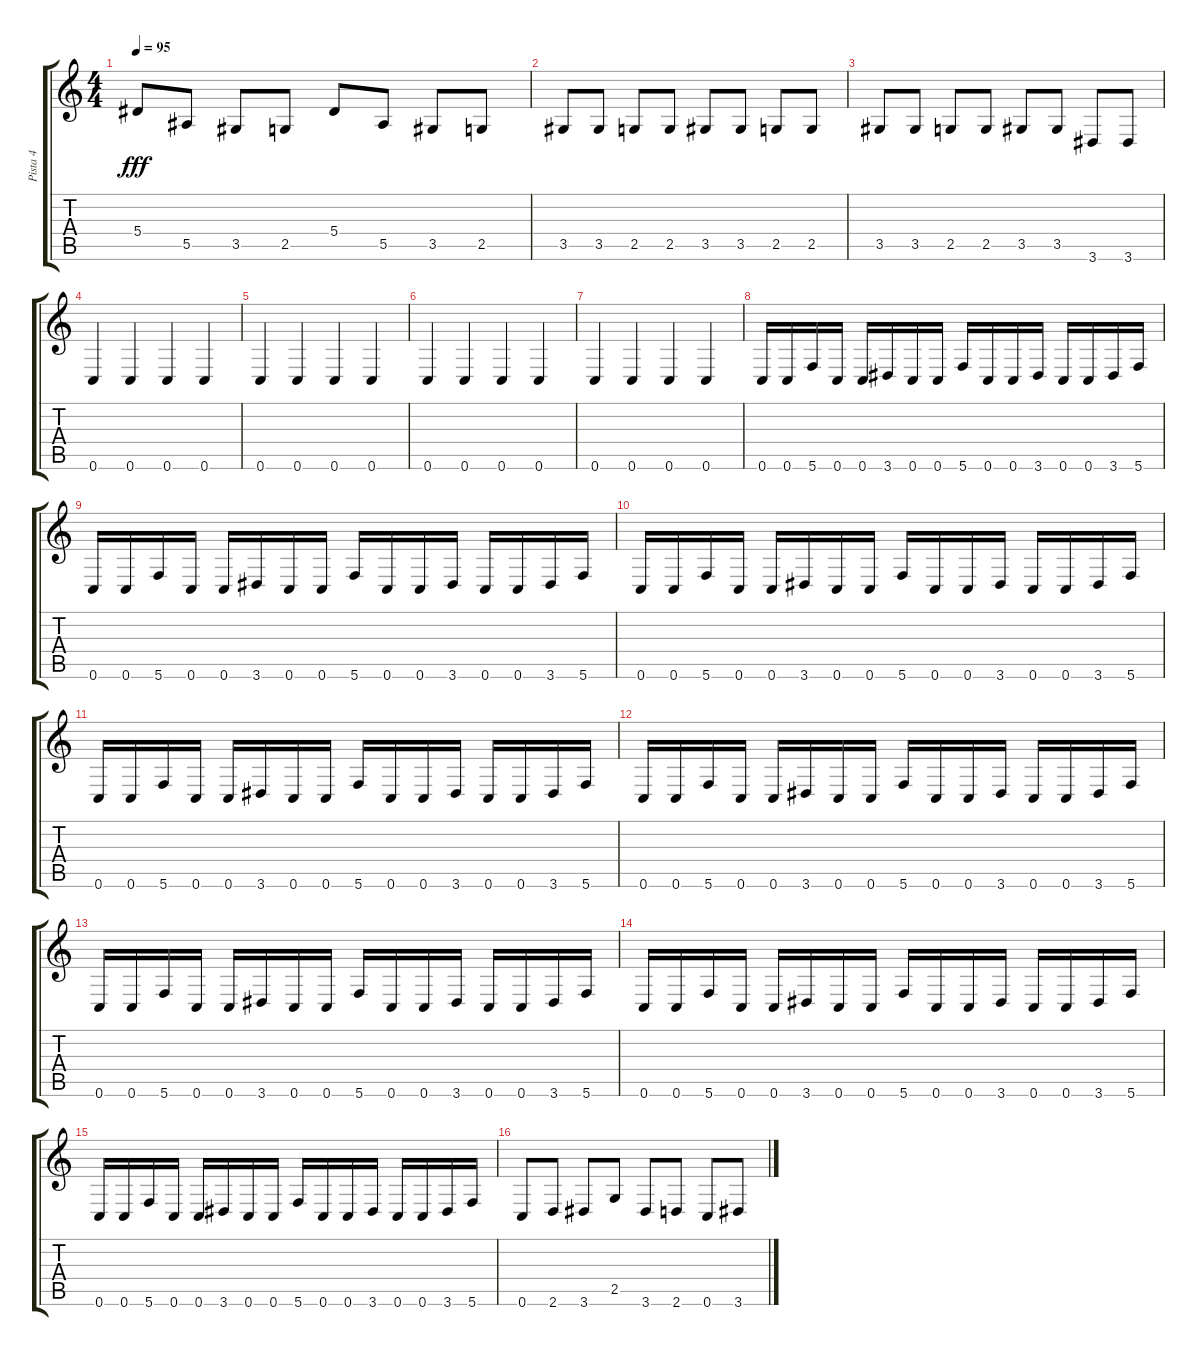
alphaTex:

\track ("Pista 4" "Pista 4") {instrument electricbassfinger}
\staff {score tabs}
\tuning (C4 G3 Eb3 Bb2 F2 C2) {hide}
\ts (4 4)
\tempo 95
\clef g2
\ks c
5.4.8{dy fff} 5.5.8 3.5.8 2.5.8 5.4.8 5.5.8 3.5.8 2.5.8 |
3.5.8 3.5.8 2.5.8 2.5.8 3.5.8 3.5.8 2.5.8 2.5.8 |
3.5.8 3.5.8 2.5.8 2.5.8 3.5.8 3.5.8 3.6.8 3.6.8 |
0.6.4 0.6.4 0.6.4 0.6.4 |
0.6.4 0.6.4 0.6.4 0.6.4 |
0.6.4 0.6.4 0.6.4 0.6.4 |
0.6.4 0.6.4 0.6.4 0.6.4 |
0.6.16 0.6.16 5.6.16 0.6.16 0.6.16 3.6.16 0.6.16 0.6.16 5.6.16 0.6.16 0.6.16 3.6.16 0.6.16 0.6.16 3.6.16 5.6.16 |
0.6.16 0.6.16 5.6.16 0.6.16 0.6.16 3.6.16 0.6.16 0.6.16 5.6.16 0.6.16 0.6.16 3.6.16 0.6.16 0.6.16 3.6.16 5.6.16 |
0.6.16 0.6.16 5.6.16 0.6.16 0.6.16 3.6.16 0.6.16 0.6.16 5.6.16 0.6.16 0.6.16 3.6.16 0.6.16 0.6.16 3.6.16 5.6.16 |
0.6.16 0.6.16 5.6.16 0.6.16 0.6.16 3.6.16 0.6.16 0.6.16 5.6.16 0.6.16 0.6.16 3.6.16 0.6.16 0.6.16 3.6.16 5.6.16 |
0.6.16 0.6.16 5.6.16 0.6.16 0.6.16 3.6.16 0.6.16 0.6.16 5.6.16 0.6.16 0.6.16 3.6.16 0.6.16 0.6.16 3.6.16 5.6.16 |
0.6.16 0.6.16 5.6.16 0.6.16 0.6.16 3.6.16 0.6.16 0.6.16 5.6.16 0.6.16 0.6.16 3.6.16 0.6.16 0.6.16 3.6.16 5.6.16 |
0.6.16 0.6.16 5.6.16 0.6.16 0.6.16 3.6.16 0.6.16 0.6.16 5.6.16 0.6.16 0.6.16 3.6.16 0.6.16 0.6.16 3.6.16 5.6.16 |
0.6.16 0.6.16 5.6.16 0.6.16 0.6.16 3.6.16 0.6.16 0.6.16 5.6.16 0.6.16 0.6.16 3.6.16 0.6.16 0.6.16 3.6.16 5.6.16 |
0.6.8 2.6.8 3.6.8 2.5.8 3.6.8 2.6.8 0.6.8 3.6.8
